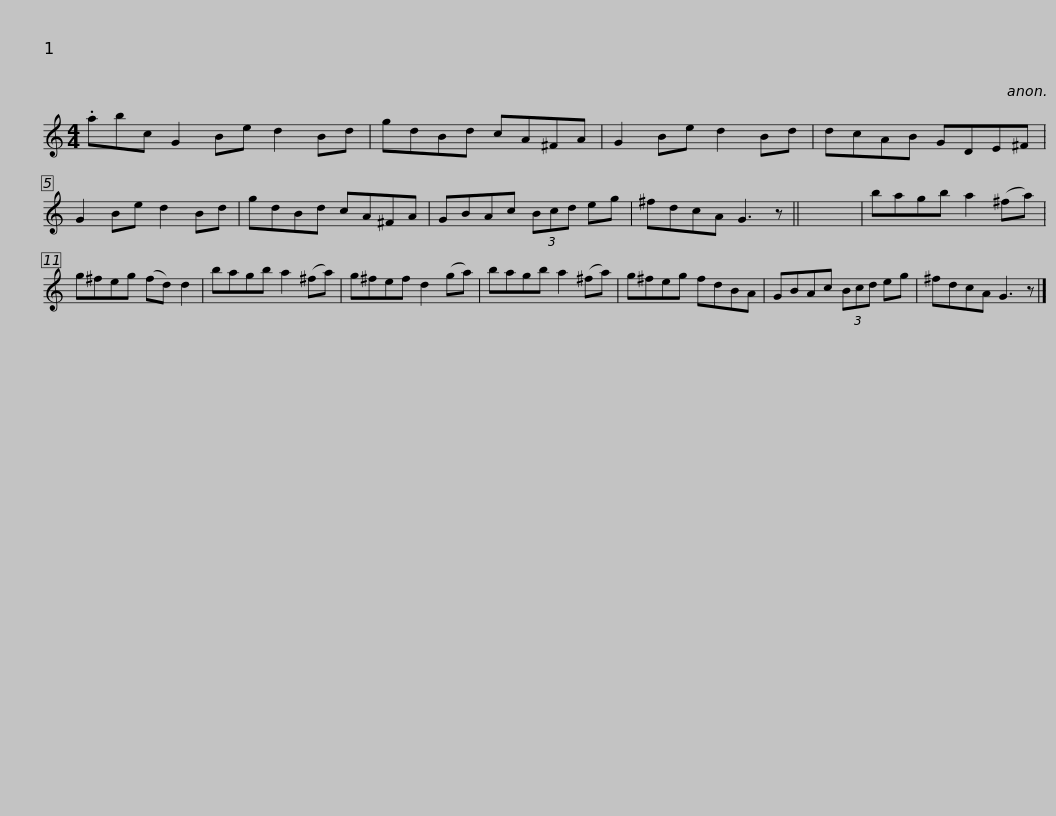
X:1
L:1/8
M:4/4
I:linebreak $
K:C
V:1 treble
V:1
 .abc G2 Be d2 Bd | gdBd cA^FA | G2 Be d2 Bd | dcAB GDE^F | G2 Be d2 Bd | %5
 gdBd cA^FA |$ GBAc (3Bcd eg | ^fdcA G3 z || x8 | bagb a2 (^fa) | %10
 g^feg (fd) d2 | bagb a2 (^fa) |$ g^fef d2 (ga) | bagb a2 (^fa) | g^feg fdBA | %15
 GBAc (3Bcd eg | ^fdcA G3 z |] %17
